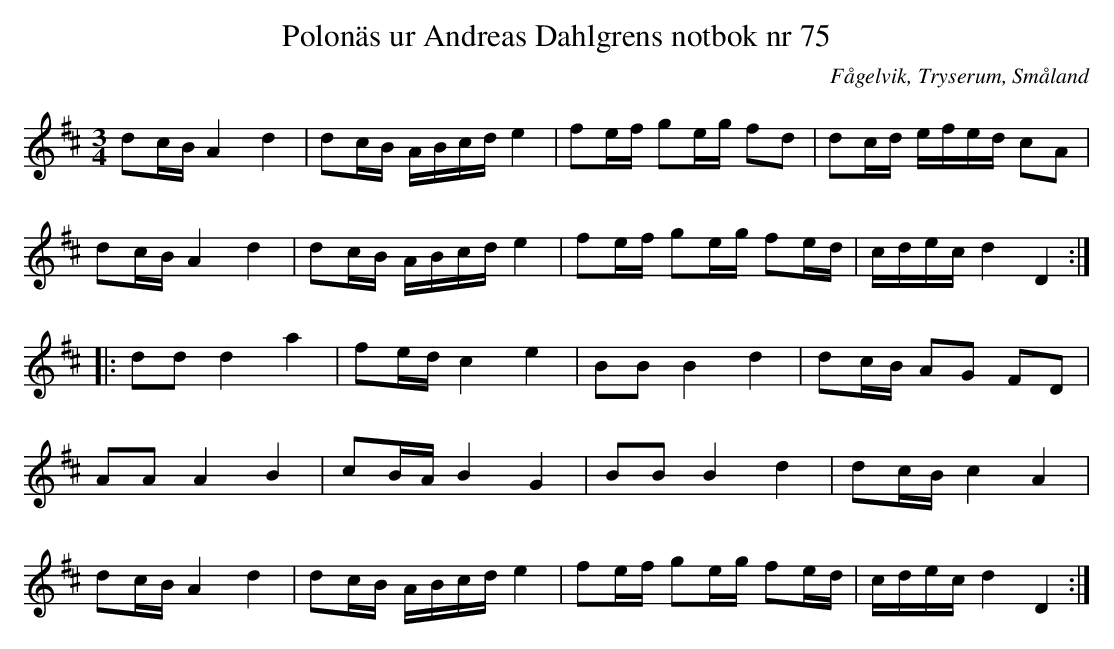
X:1
T: Polonäs ur Andreas Dahlgrens notbok nr 75
O: Fågelvik, Tryserum, Småland
M: 3/4
L: 1/16
K: D
d2cB A4 d4 | d2cB ABcd e4 | f2ef g2eg f2d2 | d2cd efed c2A2 |
d2cB A4 d4 | d2cB ABcd e4 | f2ef g2eg f2ed | cdec d4 D4 ::
d2d2 d4 a4 | f2ed c4 e4 | B2B2 B4 d4 | d2cB A2G2 F2D2 |
A2A2 A4 B4 | c2BA B4 G4 | B2B2 B4 d4 | d2cB c4 A4 |
d2cB A4 d4 | d2cB ABcd e4 | f2ef g2eg f2ed | cdec d4 D4 :|
